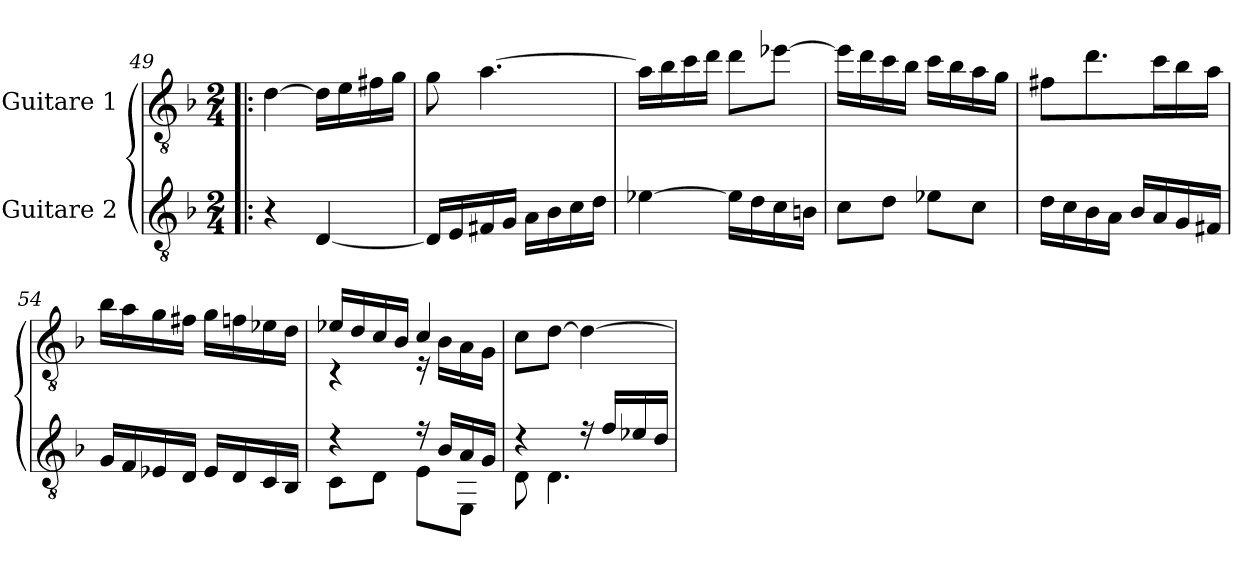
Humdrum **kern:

**kern	**kern
*part2	*part1
*staff2	*staff1
*I"Guitare 2	*I"Guitare 1
!!LO:PB:g=z
*clefGv2	*clefGv2
*k[b-]	*k[b-]
*M2/4	*M2/4
=49!|:	=49!|:
4r	[4d\
[4D/	16d\LL]
.	16e\
.	16f#X\
.	16g\JJ
=50	=50
16D/LL]	8g\
16E/	.
16F#X/	[4.a\
16G/JJ	.
16A\LL	.
16B-\	.
16c\	.
16d\JJ	.
=51	=51
[4e-X\	16a\LL]
.	16b-\
.	16cc\
.	16dd\JJ
16e-\LL]	8dd\L
16d\	.
16c\	[8ee-X\J
16Bn\JJ	.
=52	=52
8c\L	16ee-\LL]
.	16dd\
8d\J	16cc\
.	16b-\JJ
8e-X\L	16cc\LL
.	16b-\
8c\J	16a\
.	16g\JJ
=53	=53
16d\LL	8f#X\L
16c\	.
16B-\	8.dd\
16A\JJ	.
16B-/LL	.
16A/	16cc\L
16G/	16b-\
16F#X/JJ	16a\JJ
!!LO:LB:g=z
=54	=54
16G/LL	16b-\LL
16F/	16a\
16E-X/	16g\
16D/JJ	16f#X\JJ
16E-/LL	16g\LL
16D/	16fn\
16C/	16e-X\
16BB-/JJ	16d\JJ
=55	=55
*^	*^
4r	8C\L	16e-X/LL	4r
.	.	16d/	.
.	8D\J	16c/	.
.	.	16B-/JJ	.
16r	8E\L	4c/	16r
16B-/LL	.	.	16B-\LL
16A/	8EE\J	.	16A\
16G/JJ	.	.	16G\JJ
*	*	*v	*v
=56	=56	=56
4r	8D\	8c\L
.	4.D\	[8d\J
16r	.	4d\_
16f/LL	.	.
16e-X/	.	.
16d/JJ	.	.
*v	*v	*
=	=
*-	*-
